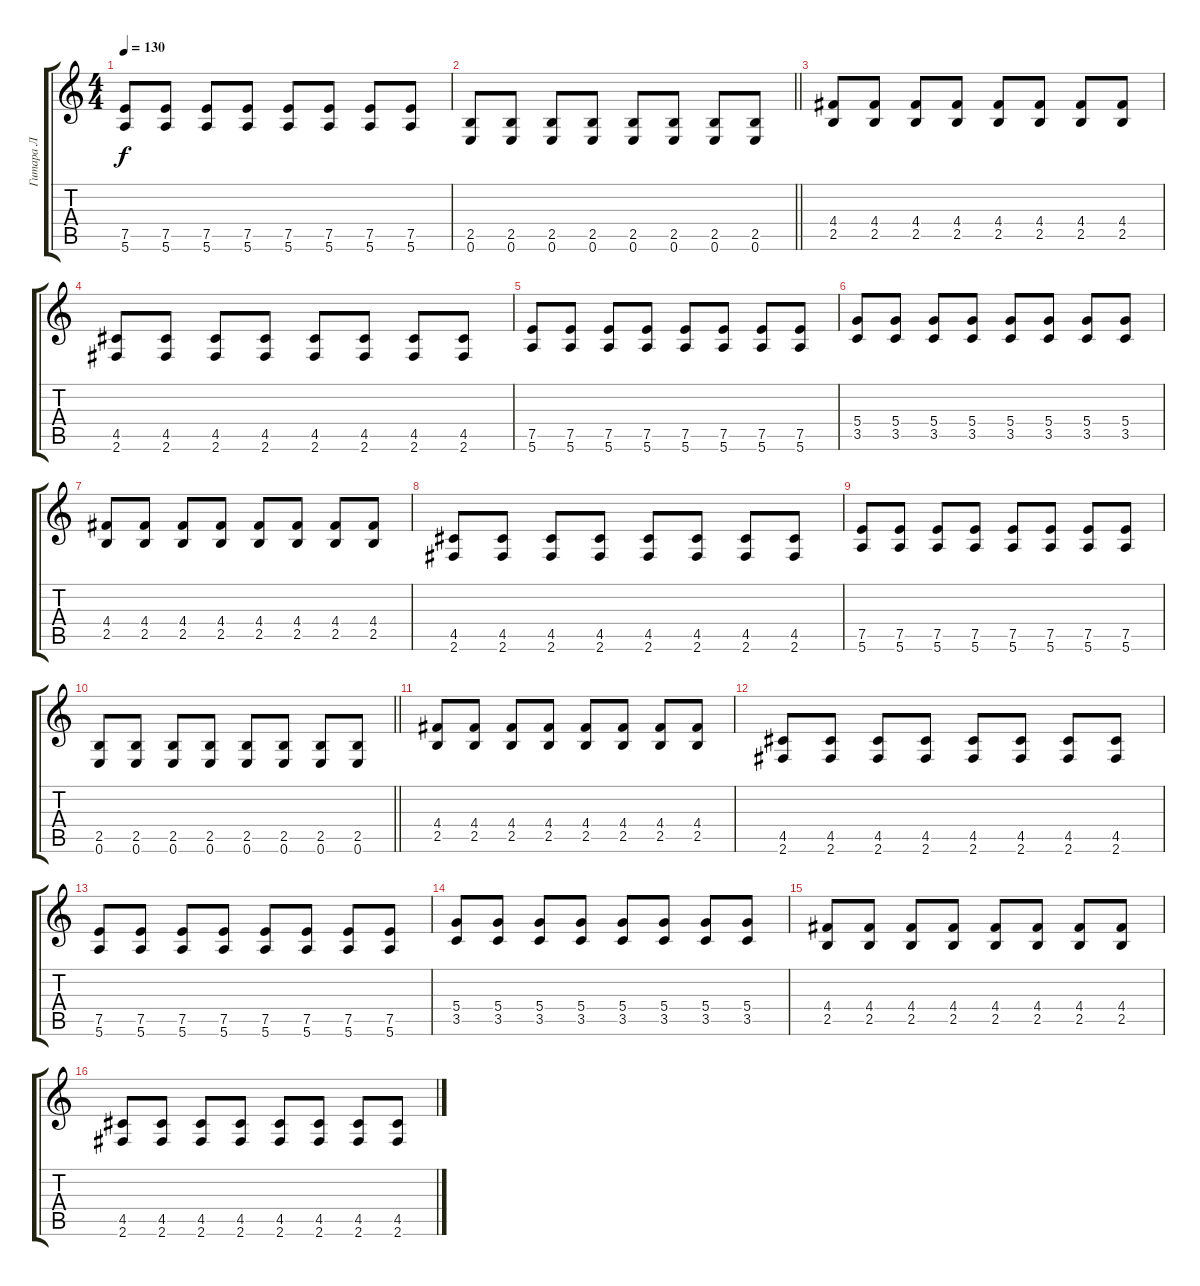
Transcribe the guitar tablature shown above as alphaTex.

\track ("Гитара Л" "Гитара Л") {instrument distortionguitar}
\staff {score tabs}
\tuning (E4 B3 G3 D3 A2 E2) {hide}
\ts (4 4)
\tempo 130
\clef g2
\ks c
(7.5 5.6).8{dy f} (7.5 5.6).8 (7.5 5.6).8 (7.5 5.6).8 (7.5 5.6).8 (7.5 5.6).8 (7.5 5.6).8 (7.5 5.6).8 |
\barLineRight lightlight
(2.5 0.6).8 (2.5 0.6).8 (2.5 0.6).8 (2.5 0.6).8 (2.5 0.6).8 (2.5 0.6).8 (2.5 0.6).8 (2.5 0.6).8 |
\section ("" " ")
(4.4 2.5).8 (4.4 2.5).8 (4.4 2.5).8 (4.4 2.5).8 (4.4 2.5).8 (4.4 2.5).8 (4.4 2.5).8 (4.4 2.5).8 |
(4.5 2.6).8 (4.5 2.6).8 (4.5 2.6).8 (4.5 2.6).8 (4.5 2.6).8 (4.5 2.6).8 (4.5 2.6).8 (4.5 2.6).8 |
(7.5 5.6).8 (7.5 5.6).8 (7.5 5.6).8 (7.5 5.6).8 (7.5 5.6).8 (7.5 5.6).8 (7.5 5.6).8 (7.5 5.6).8 |
(5.4 3.5).8 (5.4 3.5).8 (5.4 3.5).8 (5.4 3.5).8 (5.4 3.5).8 (5.4 3.5).8 (5.4 3.5).8 (5.4 3.5).8 |
(4.4 2.5).8 (4.4 2.5).8 (4.4 2.5).8 (4.4 2.5).8 (4.4 2.5).8 (4.4 2.5).8 (4.4 2.5).8 (4.4 2.5).8 |
(4.5 2.6).8 (4.5 2.6).8 (4.5 2.6).8 (4.5 2.6).8 (4.5 2.6).8 (4.5 2.6).8 (4.5 2.6).8 (4.5 2.6).8 |
(7.5 5.6).8 (7.5 5.6).8 (7.5 5.6).8 (7.5 5.6).8 (7.5 5.6).8 (7.5 5.6).8 (7.5 5.6).8 (7.5 5.6).8 |
\barLineRight lightlight
(2.5 0.6).8 (2.5 0.6).8 (2.5 0.6).8 (2.5 0.6).8 (2.5 0.6).8 (2.5 0.6).8 (2.5 0.6).8 (2.5 0.6).8 |
\section ("" " ")
(4.4 2.5).8{volume 11} (4.4 2.5).8 (4.4 2.5).8 (4.4 2.5).8 (4.4 2.5).8 (4.4 2.5).8 (4.4 2.5).8 (4.4 2.5).8 |
(4.5 2.6).8 (4.5 2.6).8 (4.5 2.6).8 (4.5 2.6).8 (4.5 2.6).8 (4.5 2.6).8 (4.5 2.6).8 (4.5 2.6).8 |
(7.5 5.6).8 (7.5 5.6).8 (7.5 5.6).8 (7.5 5.6).8 (7.5 5.6).8 (7.5 5.6).8 (7.5 5.6).8 (7.5 5.6).8 |
(5.4 3.5).8 (5.4 3.5).8 (5.4 3.5).8 (5.4 3.5).8 (5.4 3.5).8 (5.4 3.5).8 (5.4 3.5).8 (5.4 3.5).8 |
(4.4 2.5).8{volume 9} (4.4 2.5).8 (4.4 2.5).8 (4.4 2.5).8 (4.4 2.5).8 (4.4 2.5).8 (4.4 2.5).8 (4.4 2.5).8 |
(4.5 2.6).8 (4.5 2.6).8 (4.5 2.6).8 (4.5 2.6).8 (4.5 2.6).8 (4.5 2.6).8 (4.5 2.6).8 (4.5 2.6).8
